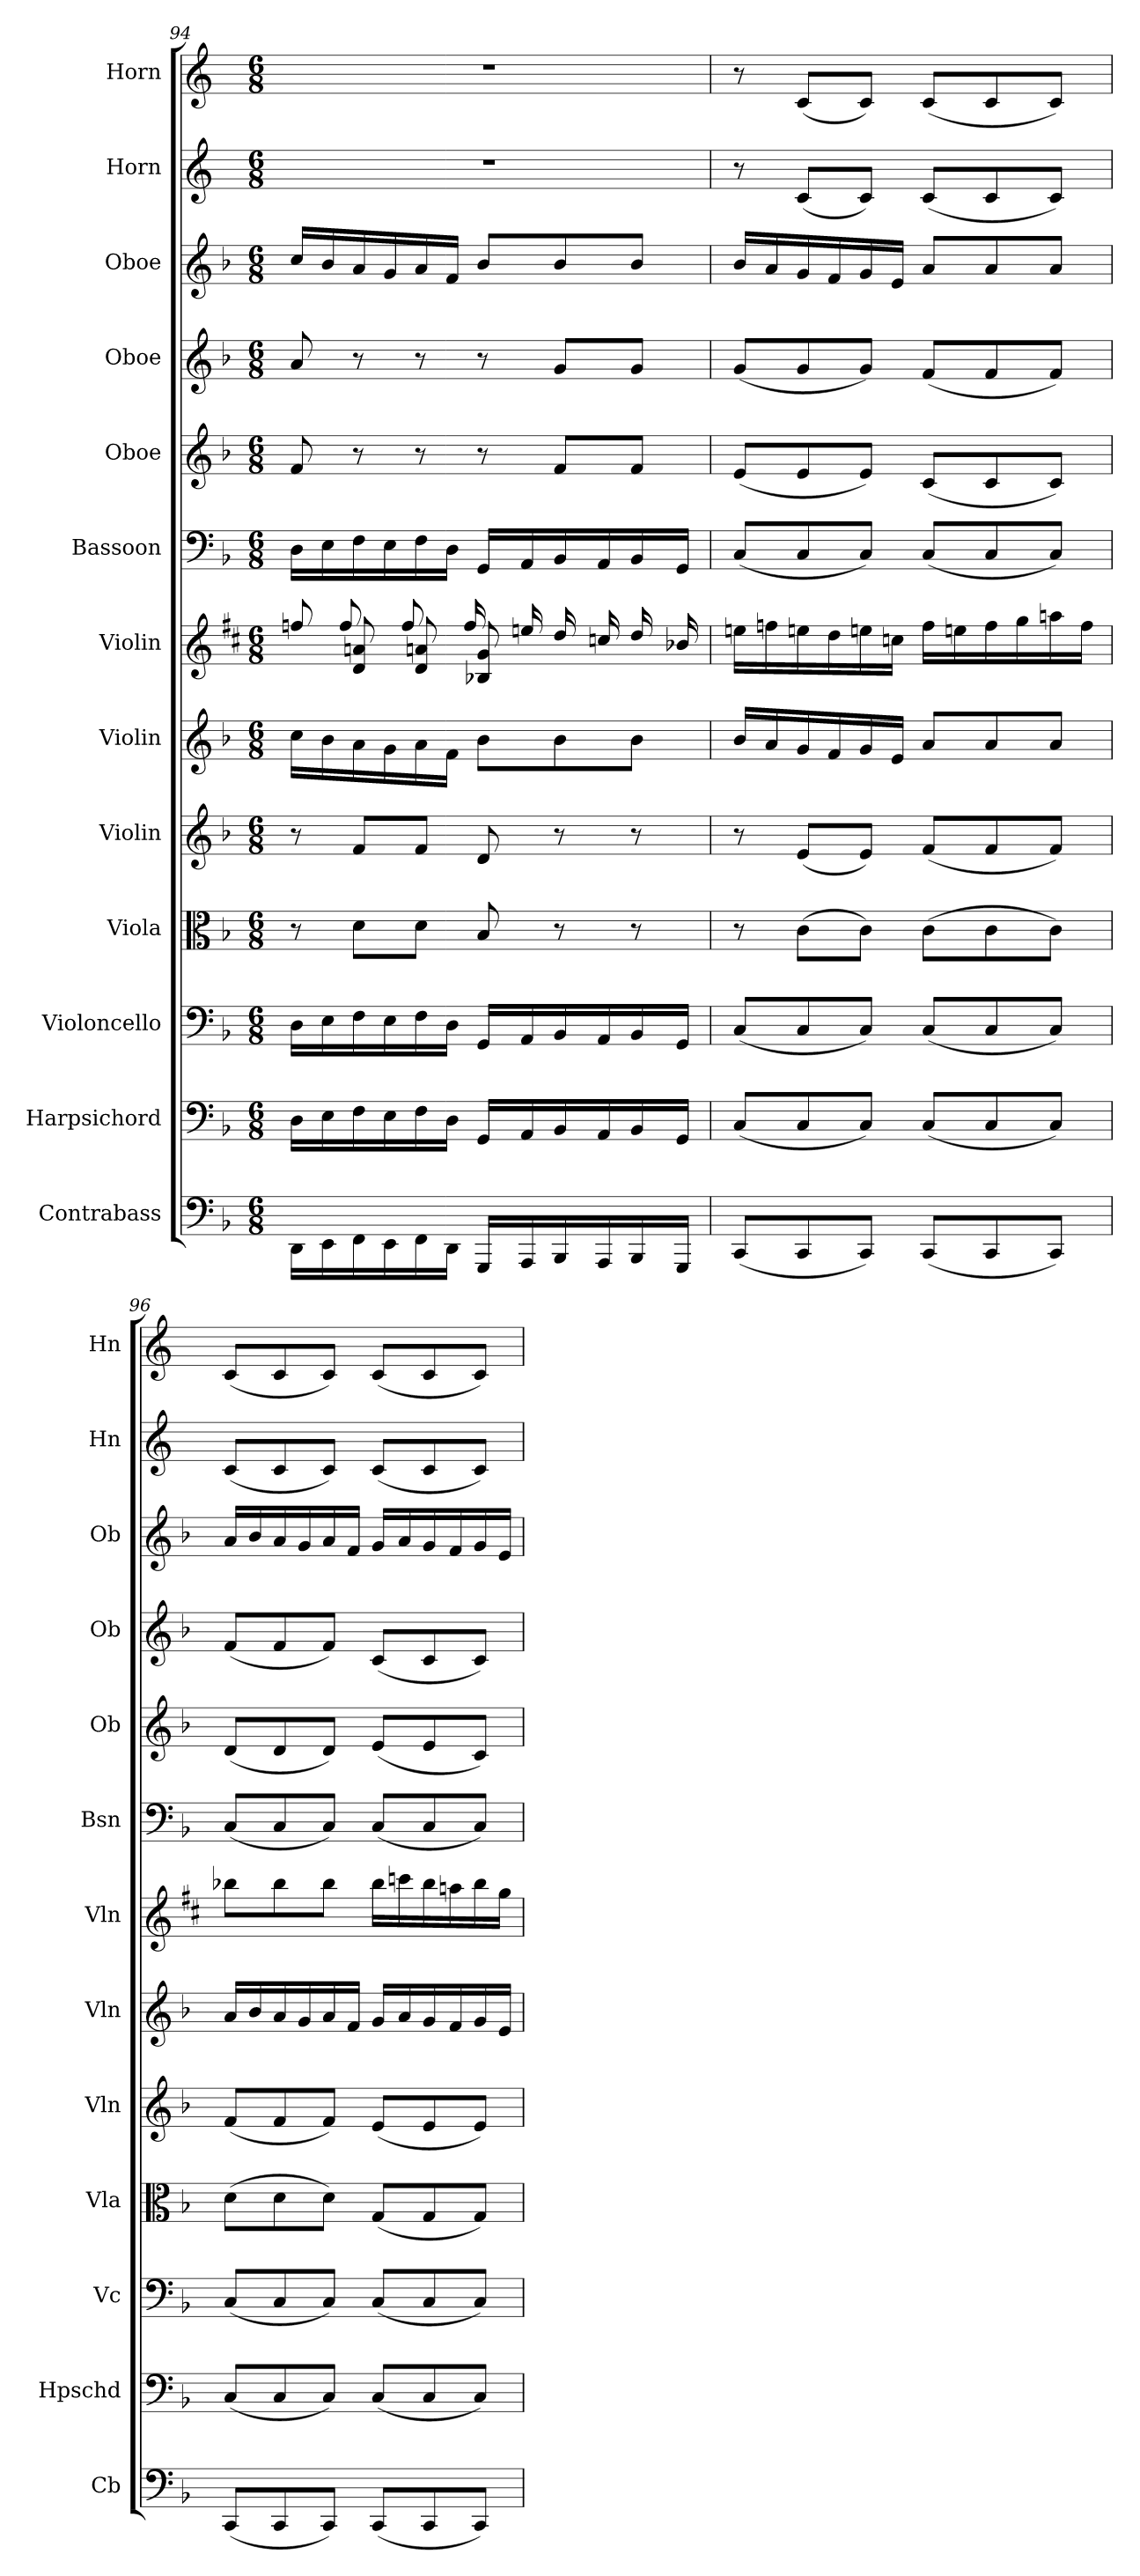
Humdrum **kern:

**kern	**kern	**kern	**kern	**kern	**kern	**kern	**kern	**kern	**kern	**kern	**kern	**kern
*part13	*part12	*part11	*part10	*part9	*part8	*part7	*part6	*part5	*part4	*part3	*part2	*part1
*staff13	*staff12	*staff11	*staff10	*staff9	*staff8	*staff7	*staff6	*staff5	*staff4	*staff3	*staff2	*staff1
*I"Contrabass	*I"Harpsichord	*I"Violoncello	*I"Viola	*I"Violin	*I"Violin	*I"Violin	*I"Bassoon	*I"Oboe	*I"Oboe	*I"Oboe	*I"Horn	*I"Horn
*I'Cb	*I'Hpschd	*I'Vc	*I'Vla	*I'Vln	*I'Vln	*I'Vln	*I'Bsn	*I'Ob	*I'Ob	*I'Ob	*I'Hn	*I'Hn
*clefF4	*clefF4	*clefF4	*clefC3	*clefG2	*clefG2	*clefG2	*clefF4	*clefG2	*clefG2	*clefG2	*clefG2	*clefG2
*ITrd7c12	*	*	*	*	*	*	*	*	*	*	*ITrd4c7	*ITrd4c7
*k[b-]	*k[b-]	*k[b-]	*k[b-]	*k[b-]	*k[b-]	*k[f#c#]	*k[b-]	*k[b-]	*k[b-]	*k[b-]	*k[b-]	*k[b-]
*F:	*F:	*F:	*F:	*F:	*F:	*D:	*F:	*F:	*F:	*F:	*F:	*F:
*M6/8	*M6/8	*M6/8	*M6/8	*M6/8	*M6/8	*M6/8	*M6/8	*M6/8	*M6/8	*M6/8	*M6/8	*M6/8
=94	=94	=94	=94	=94	=94	=94	=94	=94	=94	=94	=94	=94
*	*	*	*	*	*	*^	*	*	*	*	*	*
16DDD\LL	16D\LL	16D\LL	8r	8r	16cc\LL	8ffn/	8ryy	16D\LL	8f/	8a/	16cc/LL	2.r	2.r
16EEE\	16E\	16E\	.	.	16b-\	.	.	16E\	.	.	16b-/	.	.
16FFF\	16F\	16F\	8d\L	8f/L	16a\	8d/ 8an/	8ff/	16F\	8r	8r	16a/	.	.
16EEE\	16E\	16E\	.	.	16g\	.	.	16E\	.	.	16g/	.	.
16FFF\	16F\	16F\	8d\J	8f/J	16a\	8d/ 8an/	8ff/	16F\	8r	8r	16a/	.	.
16DDD\JJ	16D\JJ	16D\JJ	.	.	16f\JJ	.	.	16D\JJ	.	.	16f/JJ	.	.
16GGGG/LL	16GG/LL	16GG/LL	8B-/	8d/	8b-\L	8B-X/ 8g/	16ff/	16GG/LL	8r	8r	8b-/L	.	.
16AAAA/	16AA/	16AA/	.	.	.	.	16een/	16AA/	.	.	.	.	.
16BBBB-/	16BB-/	16BB-/	8r	8r	8b-\	16dd/	4ryy	16BB-/	8f/L	8g/L	8b-/	.	.
16AAAA/	16AA/	16AA/	.	.	.	16ccn/	.	16AA/	.	.	.	.	.
16BBBB-/	16BB-/	16BB-/	8r	8r	8b-\J	16dd/	.	16BB-/	8f/J	8g/J	8b-/J	.	.
16GGGG/JJ	16GG/JJ	16GG/JJ	.	.	.	16b-X/	.	16GG/JJ	.	.	.	.	.
*	*	*	*	*	*	*v	*v	*	*	*	*	*	*
=95	=95	=95	=95	=95	=95	=95	=95	=95	=95	=95	=95	=95
(8CCC/L	(8C/L	(8C/L	8r	8r	16b-/LL	16een\LL	(8C/L	(8e/L	(8g/L	16b-/LL	8r	8r
.	.	.	.	.	16a/	16ffn\	.	.	.	16a/	.	.
8CCC/	8C/	8C/	(8c\L	(8e/L	16g/	16een\	8C/	8e/	8g/	16g/	(8F/L	(8F/L
.	.	.	.	.	16f/	16dd\	.	.	.	16f/	.	.
8CCC/J)	8C/J)	8C/J)	8c\J)	8e/J)	16g/	16een\	8C/J)	8e/J)	8g/J)	16g/	8F/J)	8F/J)
.	.	.	.	.	16e/JJ	16ccn\JJ	.	.	.	16e/JJ	.	.
(8CCC/L	(8C/L	(8C/L	(8c\L	(8f/L	8a/L	16ff\LL	(8C/L	(8c/L	(8f/L	8a/L	(8F/L	(8F/L
.	.	.	.	.	.	16een\	.	.	.	.	.	.
8CCC/	8C/	8C/	8c\	8f/	8a/	16ff\	8C/	8c/	8f/	8a/	8F/	8F/
.	.	.	.	.	.	16gg\	.	.	.	.	.	.
8CCC/J)	8C/J)	8C/J)	8c\J)	8f/J)	8a/J	16aan\	8C/J)	8c/J)	8f/J)	8a/J	8F/J)	8F/J)
.	.	.	.	.	.	16ff\JJ	.	.	.	.	.	.
=96	=96	=96	=96	=96	=96	=96	=96	=96	=96	=96	=96	=96
(8CCC/L	(8C/L	(8C/L	(8d\L	(8f/L	16a/LL	8bb-X\L	(8C/L	(8d/L	(8f/L	16a/LL	(8F/L	(8F/L
.	.	.	.	.	16b-/	.	.	.	.	16b-/	.	.
8CCC/	8C/	8C/	8d\	8f/	16a/	8bb-\	8C/	8d/	8f/	16a/	8F/	8F/
.	.	.	.	.	16g/	.	.	.	.	16g/	.	.
8CCC/J)	8C/J)	8C/J)	8d\J)	8f/J)	16a/	8bb-\J	8C/J)	8d/J)	8f/J)	16a/	8F/J)	8F/J)
.	.	.	.	.	16f/JJ	.	.	.	.	16f/JJ	.	.
(8CCC/L	(8C/L	(8C/L	(8G/L	(8e/L	16g/LL	16bb-\LL	(8C/L	(8e/L	(8c/L	16g/LL	(8F/L	(8F/L
.	.	.	.	.	16a/	16cccn\	.	.	.	16a/	.	.
8CCC/	8C/	8C/	8G/	8e/	16g/	16bb-\	8C/	8e/	8c/	16g/	8F/	8F/
.	.	.	.	.	16f/	16aan\	.	.	.	16f/	.	.
8CCC/J)	8C/J)	8C/J)	8G/J)	8e/J)	16g/	16bb-\	8C/J)	8c/J)	8c/J)	16g/	8F/J)	8F/J)
.	.	.	.	.	16e/JJ	16gg\JJ	.	.	.	16e/JJ	.	.
=	=	=	=	=	=	=	=	=	=	=	=	=
*-	*-	*-	*-	*-	*-	*-	*-	*-	*-	*-	*-	*-
